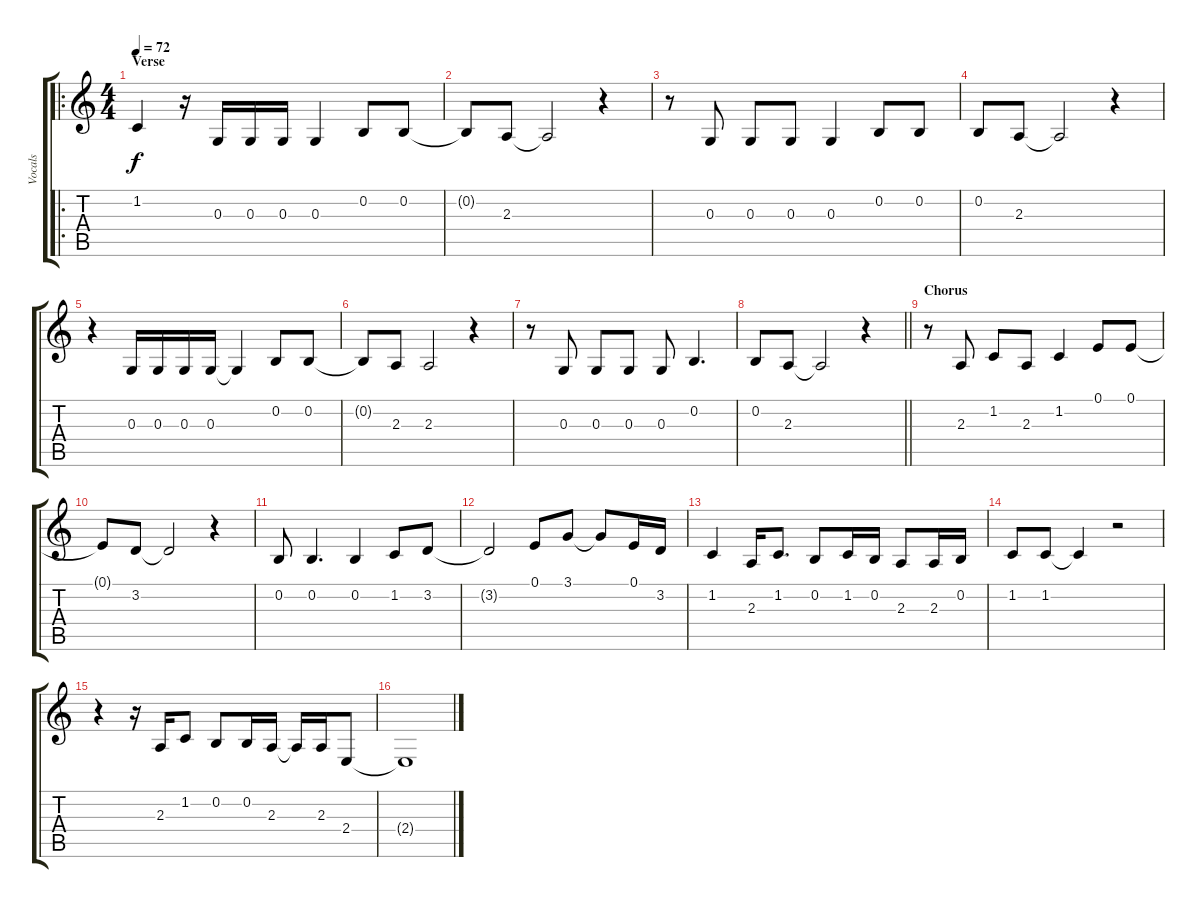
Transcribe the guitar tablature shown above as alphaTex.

\track ("Vocals" "Vocals") {instrument lead1square}
\staff {score tabs}
\tuning (E4 B3 G3 D3 A2 E2) {hide}
\ro
\ts (4 4)
\section ("" "Verse")
\tempo 72
\clef g2
\ks c
1.2.4{dy f} r.16 0.3.16 0.3.16 0.3.16 0.3.4 0.2.8 0.2.8 |
0.2{t}.8 2.3.8 2.3{t}.2 r.4 |
r.8 0.3.8 0.3.8 0.3.8 0.3.4 0.2.8 0.2.8 |
0.2.8 2.3.8 2.3{t}.2 r.4 |
r.4 0.3.16 0.3.16 0.3.16 0.3.16 0.3{t}.4 0.2.8 0.2.8 |
0.2{t}.8 2.3.8 2.3.2 r.4 |
r.8 0.3.8 0.3.8 0.3.8 0.3.8 0.2.4{d} |
\barLineRight lightlight
0.2.8 2.3.8 2.3{t}.2 r.4 |
\section ("" "Chorus")
r.8 2.3.8 1.2.8 2.3.8 1.2.4 0.1.8 0.1.8 |
0.1{t}.8 3.2.8 3.2{t}.2 r.4 |
0.2.8 0.2.4{d} 0.2.4 1.2.8 3.2.8 |
3.2{t}.2 0.1.8 3.1.8 3.1{t}.8 0.1.16 3.2.16 |
1.2.4 2.3.16 1.2.8{d} 0.2.8 1.2.16 0.2.16 2.3.8 2.3.16 0.2.16 |
1.2.8 1.2.8 1.2{t}.4 r.2 |
r.4 r.16 2.3.16 1.2.8 0.2.8 0.2.16 2.3.16 2.3{t}.16 2.3.16 2.4.8 |
2.4{t}.1{volume 3}
